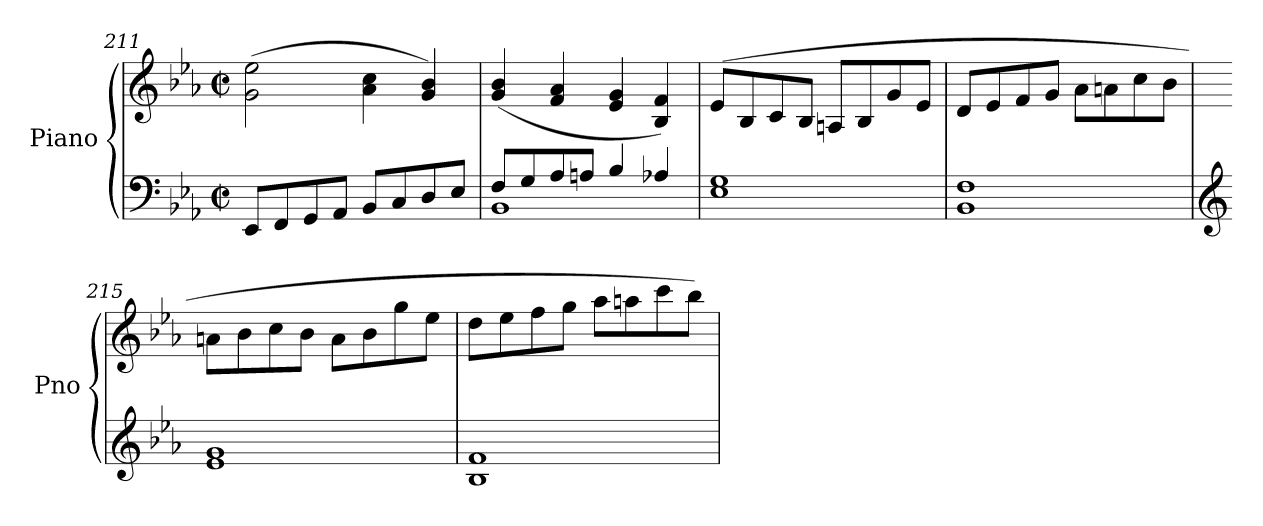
**kern	**kern
*part1	*part1
*staff2	*staff1
*I"Piano	*
*I'Pno	*
*clefF4	*clefG2
*k[b-e-a-]	*k[b-e-a-]
*E-:	*E-:
*M2/2	*M2/2
*met(c|)	*met(c|)
=211	=211
8EE-/L	(>2g\ 2ee-\
8FF/	.
8GG/	.
8AA-/J	.
8BB-/L	4a-\ 4cc\
8C/	.
8D/	4g/ 4b-/)
8E-/J	.
=212	=212
*^	*
8F/L	1BB-	(<4g/ 4b-/
8G/	.	.
8A-/	.	4f/ 4a-/
8An/J	.	.
4B-/	.	4e-/ 4g/
4A-X/	.	4B-/ 4f/)
*v	*v	*
=213	=213
1E- 1G	(>8e-/L
.	8B-/
.	8c/
.	8B-/J
.	8An/L
.	8B-/
.	8g/
.	8e-/J
=214	=214
1BB- 1F	8d/L
.	8e-/
.	8f/
.	8g/J
.	8a-\L
.	8an\
.	8cc\
.	8b-\J
=215	=215
*clefG2	*
1e- 1g	8an\L
.	8b-\
.	8cc\
.	8b-\J
.	8a\L
.	8b-\
.	8gg\
.	8ee-\J
=216	=216
1B- 1f	8dd\L
.	8ee-\
.	8ff\
.	8gg\J
.	8aa-\L
.	8aan\
.	8ccc\
.	8bb-\J)
=	=
*-	*-
